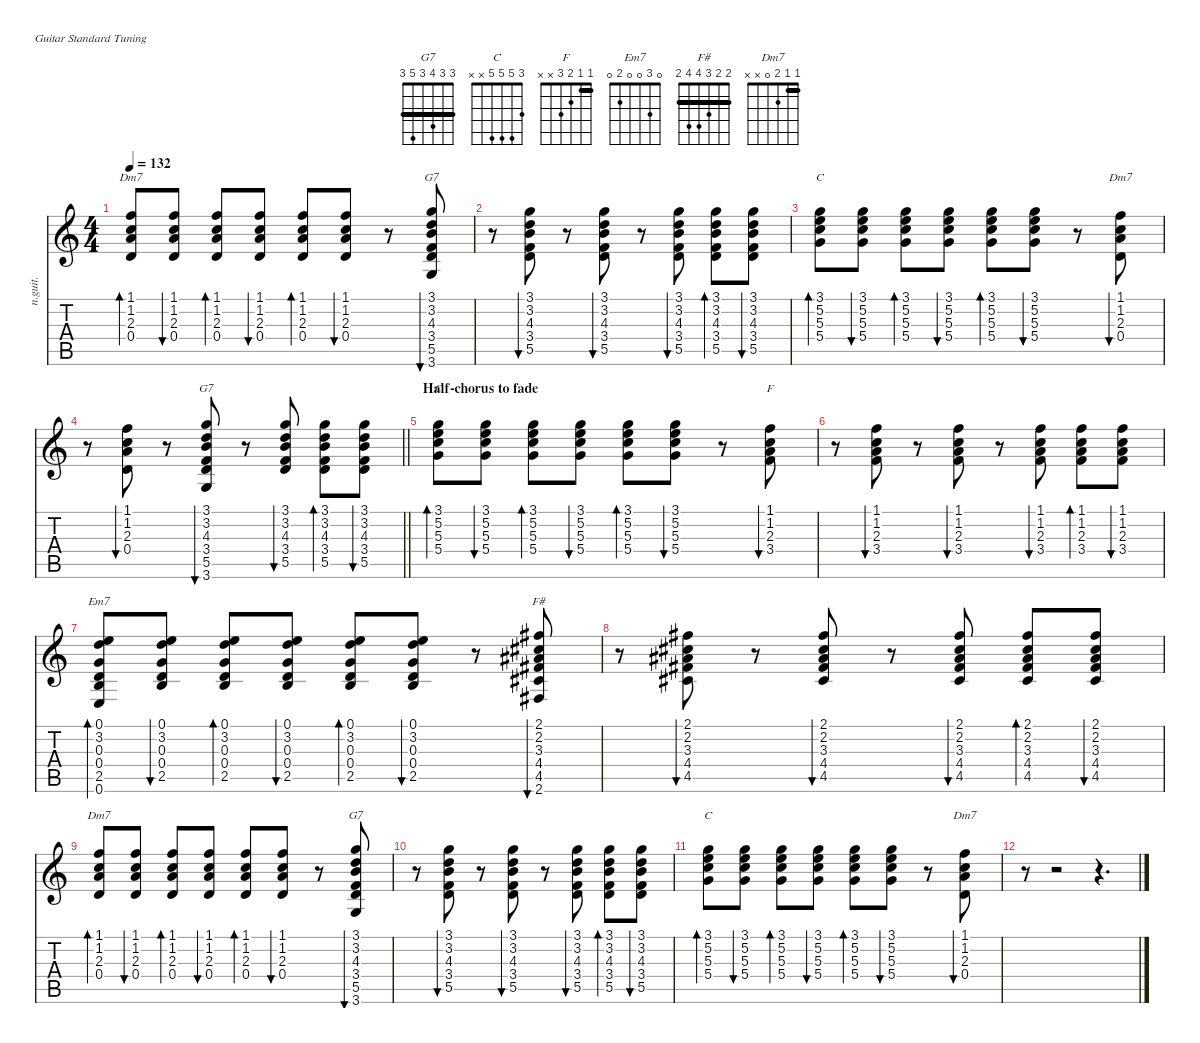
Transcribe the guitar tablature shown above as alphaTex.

\defaultSystemsLayout 4
\hideDynamics
\bracketExtendMode nobrackets
\otherSystemsTrackNameOrientation horizontal
\track ("Acoustic guitar" "n.guit.") {instrument acousticguitarnylon}
\staff {score tabs}
\tuning (E4 B3 G3 D3 A2 E2)
\chord ("G7" 3 3 4 3 5 3) {barre (3 3 3)}
\chord ("C" 3 5 5 5 x x)
\chord ("F" 1 1 2 3 x x) {barre 1}
\chord ("Em7" 0 3 0 0 2 0)
\chord ("F#" 2 2 3 4 4 2) {barre (2 2)}
\chord ("Dm7" 1 1 2 0 x x) {barre 1}
\ts (4 4)
\tempo 132
\clef g2
\ks c
(1.1 1.2 2.3 0.4).8{bd 60 ch "Dm7" dy f beam Up} (1.1 1.2 2.3 0.4).8{bu 60 dy mp beam Up} (1.1 1.2 2.3 0.4).8{bd 60 dy f beam Up} (1.1 1.2 2.3 0.4).8{bu 60 dy mp beam Up} (1.1 1.2 2.3 0.4).8{bd 60 dy f beam Up} (1.1 1.2 2.3 0.4).8{bu 60 dy mp beam Up} r.8{beam Up} (3.1 3.2 4.3 3.4 5.5 3.6).8{bu 60 ch "G7" dy f beam Up} |
r.8{beam Down} (3.1 3.2 4.3 3.4 5.5).8{bu 60 dy mf beam Down} r.8{beam Down} (3.1 3.2 4.3 3.4 5.5).8{bu 60 beam Down} r.8{beam Down} (3.1 3.2 4.3 3.4 5.5).8{bu 60 beam Down} (3.1 3.2 4.3 3.4 5.5).8{bd 60 dy f beam Down} (3.1 3.2 4.3 3.4 5.5).8{bu 60 dy mf beam Down} |
(3.1 5.2 5.3 5.4).8{bd 60 ch "C" dy f beam Down} (3.1 5.2 5.3 5.4).8{bu 60 dy mp beam Down} (3.1 5.2 5.3 5.4).8{bd 60 dy f beam Down} (3.1 5.2 5.3 5.4).8{bu 60 dy mp beam Down} (3.1 5.2 5.3 5.4).8{bd 60 dy f beam Down} (3.1 5.2 5.3 5.4).8{bu 60 dy mp beam Down} r.8{beam Down} (1.1 1.2 2.3 0.4).8{bu 60 ch "Dm7" dy f beam Up} |
\barLineRight lightlight
r.8{beam Down} (1.1 1.2 2.3 0.4).8{bu 60 beam Up} r.8{beam Up} (3.1 3.2 4.3 3.4 5.5 3.6).8{bu 60 ch "G7" beam Up} r.8{beam Up} (3.1 3.2 4.3 3.4 5.5).8{bu 60 beam Down} (3.1 3.2 4.3 3.4 5.5).8{bd 60 beam Down} (3.1 3.2 4.3 3.4 5.5).8{bu 60 beam Down} |
\section ("" "Half-chorus to fade")
(3.1 5.2 5.3 5.4).8{bd 60 ch "C" beam Down} (3.1 5.2 5.3 5.4).8{bu 60 dy mp beam Down} (3.1 5.2 5.3 5.4).8{bd 60 dy f beam Down} (3.1 5.2 5.3 5.4).8{bu 60 dy mp beam Down} (3.1 5.2 5.3 5.4).8{bd 60 dy f beam Down} (3.1 5.2 5.3 5.4).8{bu 60 dy mp beam Down} r.8{beam Down} (1.1 1.2 2.3 3.4).8{bu 60 ch "F" dy f beam Down} |
r.8{beam Down} (1.1 1.2 2.3 3.4).8{bu 60 dy mf beam Down} r.8{beam Down} (1.1 1.2 2.3 3.4).8{bu 60 beam Down} r.8{beam Down} (1.1 1.2 2.3 3.4).8{bu 60 beam Down} (1.1 1.2 2.3 3.4).8{bd 60 dy f beam Down} (1.1 1.2 2.3 3.4).8{bu 60 dy mf beam Down} |
(0.1 3.2 0.3 0.4 2.5 0.6).8{bd 60 ch "Em7" dy f beam Up} (0.1 3.2 0.3 0.4 2.5).8{bu 60 dy mp beam Up} (0.1 3.2 0.3 0.4 2.5).8{bd 60 dy f beam Up} (0.1 3.2 0.3 0.4 2.5).8{bu 60 dy mp beam Up} (0.1 3.2 0.3 0.4 2.5).8{bd 60 dy f beam Up} (0.1 3.2 0.3 0.4 2.5).8{bu 60 dy mp beam Up} r.8{beam Up} (2.1{acc #} 2.2{acc #} 3.3{acc #} 4.4{acc #} 4.5{acc #} 2.6{acc #}).8{bu 60 ch "F#" dy f beam Up} |
r.8{beam Down} (2.1{acc #} 2.2{acc #} 3.3{acc #} 4.4{acc #} 4.5{acc #}).8{bu 60 dy mf beam Up} r.8{beam Up} (2.1{acc #} 2.2{acc #} 3.3{acc #} 4.4{acc #} 4.5{acc #}).8{bu 60 beam Up} r.8{beam Up} (2.1{acc #} 2.2{acc #} 3.3{acc #} 4.4{acc #} 4.5{acc #}).8{bu 60 beam Up} (2.1{acc #} 2.2{acc #} 3.3{acc #} 4.4{acc #} 4.5{acc #}).8{bd 60 dy f beam Up} (2.1{acc #} 2.2{acc #} 3.3{acc #} 4.4{acc #} 4.5{acc #}).8{bu 60 dy mf beam Up} |
(1.1 1.2 2.3 0.4).8{bd 60 ch "Dm7" dy f beam Up} (1.1 1.2 2.3 0.4).8{bu 60 dy mp beam Up} (1.1 1.2 2.3 0.4).8{bd 60 dy f beam Up} (1.1 1.2 2.3 0.4).8{bu 60 dy mp beam Up} (1.1 1.2 2.3 0.4).8{bd 60 dy f beam Up} (1.1 1.2 2.3 0.4).8{bu 60 dy mp beam Up} r.8{beam Up} (3.1 3.2 4.3 3.4 5.5 3.6).8{bu 60 ch "G7" dy f beam Up} |
r.8{beam Down} (3.1 3.2 4.3 3.4 5.5).8{bu 60 dy mf beam Down} r.8{beam Down} (3.1 3.2 4.3 3.4 5.5).8{bu 60 beam Down} r.8{beam Down} (3.1 3.2 4.3 3.4 5.5).8{bu 60 beam Down} (3.1 3.2 4.3 3.4 5.5).8{bd 60 dy f beam Down} (3.1 3.2 4.3 3.4 5.5).8{bu 60 dy mf beam Down} |
(3.1 5.2 5.3 5.4).8{bd 60 ch "C" dy f beam Down} (3.1 5.2 5.3 5.4).8{bu 60 dy mp beam Down} (3.1 5.2 5.3 5.4).8{bd 60 dy f beam Down} (3.1 5.2 5.3 5.4).8{bu 60 dy mp beam Down} (3.1 5.2 5.3 5.4).8{bd 60 dy f beam Down} (3.1 5.2 5.3 5.4).8{bu 60 dy mp beam Down} r.8{beam Down} (1.1 1.2 2.3 0.4).8{bu 60 ch "Dm7" dy f beam Up} |
r.8{beam Down} r.2{beam Down} r.4{d beam Down}
